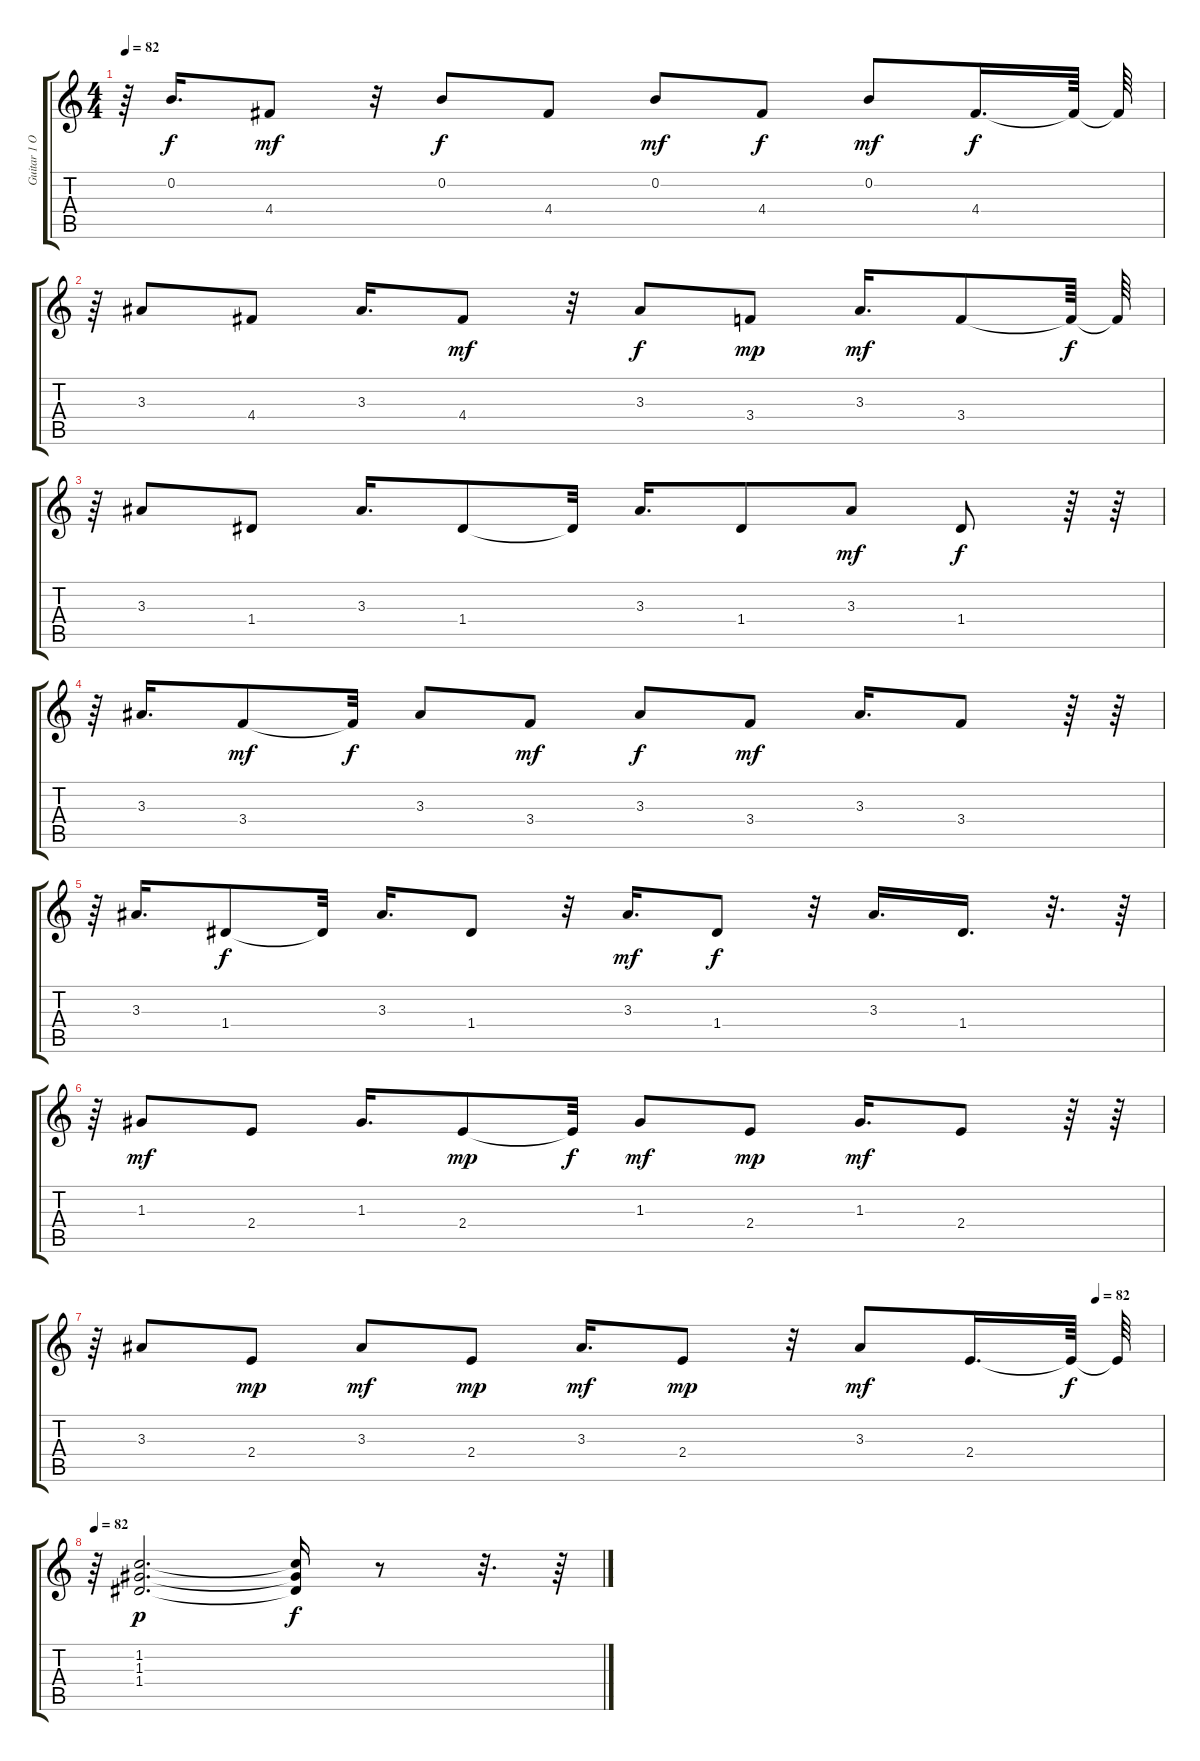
\track ("Guitar 1 Overdriven MIX" "Guitar 1 O") {instrument overdrivenguitar}
\staff {score tabs}
\tuning (E4 B3 G3 D3 A2 E2) {hide}
\ts (4 4)
\tempo 82
\clef g2
\ks c
r.64{dy f} 0.2.16{d} 4.4.8{dy mf} r.32 0.2.8{dy f} 4.4.8 0.2.8{dy mf} 4.4.8{dy f} 0.2.8{dy mf} 4.4.16{d dy f} 4.4{t}.64 4.4{t}.64 |
r.64 3.3.8 4.4.8 3.3.16{d} 4.4.8{dy mf} r.32 3.3.8{dy f} 3.4.8{dy mp} 3.3.16{d dy mf} 3.4.8 3.4{t}.64{dy f} 3.4{t}.64 |
r.64 3.3.8 1.4.8 3.3.16{d} 1.4.8 1.4{t}.32 3.3.16{d} 1.4.8 3.3.8{dy mf} 1.4.8{dy f} r.64 r.64 |
r.64 3.3.16{d} 3.4.8{dy mf} 3.4{t}.32{dy f} 3.3.8 3.4.8{dy mf} 3.3.8{dy f} 3.4.8{dy mf} 3.3.16{d} 3.4.8 r.64 r.64 |
r.64 3.3.16{d} 1.4.8{dy f} 1.4{t}.32 3.3.16{d} 1.4.8 r.32 3.3.16{d dy mf} 1.4.8{dy f} r.32 3.3.16{d} 1.4.16{d} r.32{d} r.64 |
r.64 1.3.8{dy mf} 2.4.8 1.3.16{d} 2.4.8{dy mp} 2.4{t}.32{dy f} 1.3.8{dy mf} 2.4.8{dy mp} 1.3.16{d dy mf} 2.4.8 r.64 r.64 |
\tempo (82 0.9375)
r.64 3.3.8 2.4.8{dy mp} 3.3.8{dy mf} 2.4.8{dy mp} 3.3.16{d dy mf} 2.4.8{dy mp} r.32 3.3.8{dy mf} 2.4.16{d} 2.4{t}.64{dy f} 2.4{t}.64 |
\tempo 82
r.64 (1.2 1.3 1.4).2{d dy p} (1.2{t} 1.3{t} 1.4{t}).16{dy f} r.8 r.32{d} r.64
